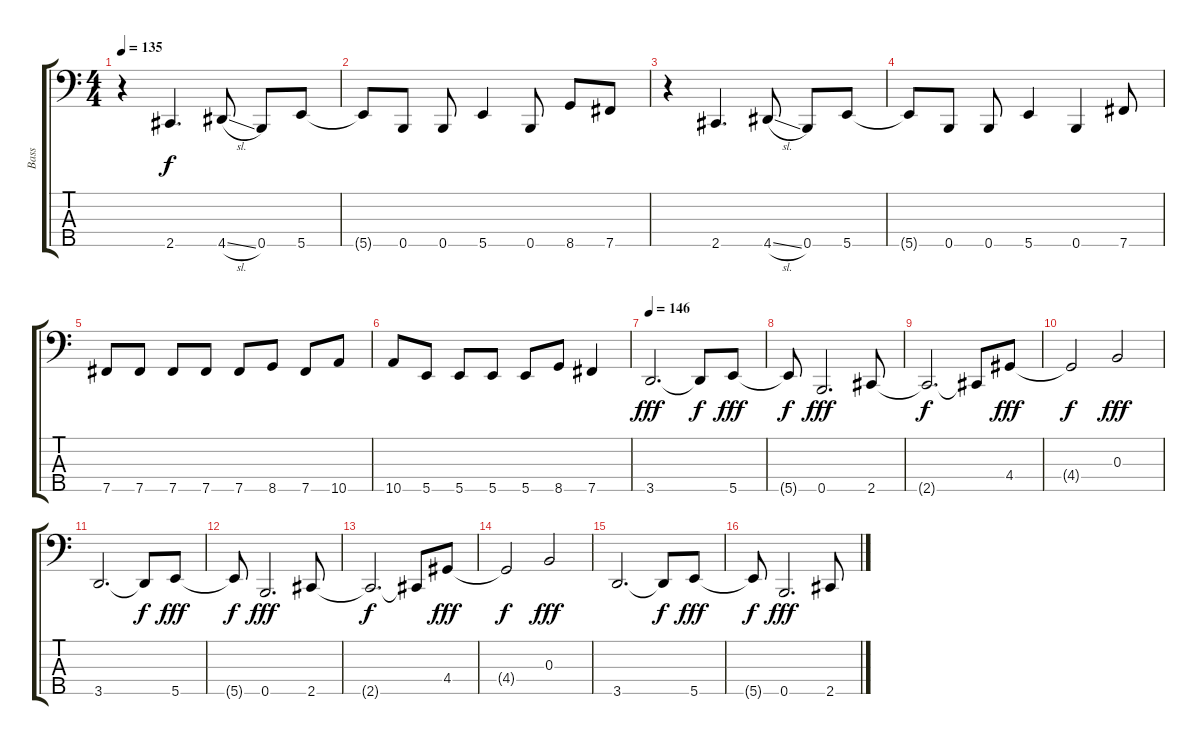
\track ("Bass" "Bass") {instrument electricbassfinger}
\staff {score tabs}
\tuning (A2 E2 B1 E1 B0) {hide}
\ts (4 4)
\tempo 135
\clef f4
\ks c
r.4{dy f} 2.5.4{d} 4.5{sl}.8 0.5.8 5.5.8 |
5.5{t}.8 0.5.8 0.5.8 5.5.4 0.5.8 8.5.8 7.5.8 |
r.4 2.5.4{d} 4.5{sl}.8 0.5.8 5.5.8 |
5.5{t}.8 0.5.8 0.5.8 5.5.4 0.5.4 7.5.8 |
7.5.8 7.5.8 7.5.8 7.5.8 7.5.8 8.5.8 7.5.8 10.5.8 |
10.5.8 5.5.8 5.5.8 5.5.8 5.5.8 8.5.8 7.5.4 |
\tempo 146
3.5.2{d dy fff} 3.5{t}.8{dy f} 5.5.8{dy fff} |
5.5{t}.8{dy f} 0.5.2{d dy fff} 2.5.8 |
2.5{t}.2{d dy f} 2.5{t}.8 4.4.8{dy fff} |
4.4{t}.2{dy f} 0.3.2{dy fff} |
3.5.2{d} 3.5{t}.8{dy f} 5.5.8{dy fff} |
5.5{t}.8{dy f} 0.5.2{d dy fff} 2.5.8 |
2.5{t}.2{d dy f} 2.5{t}.8 4.4.8{dy fff} |
4.4{t}.2{dy f} 0.3.2{dy fff} |
3.5.2{d} 3.5{t}.8{dy f} 5.5.8{dy fff} |
5.5{t}.8{dy f} 0.5.2{d dy fff} 2.5.8
